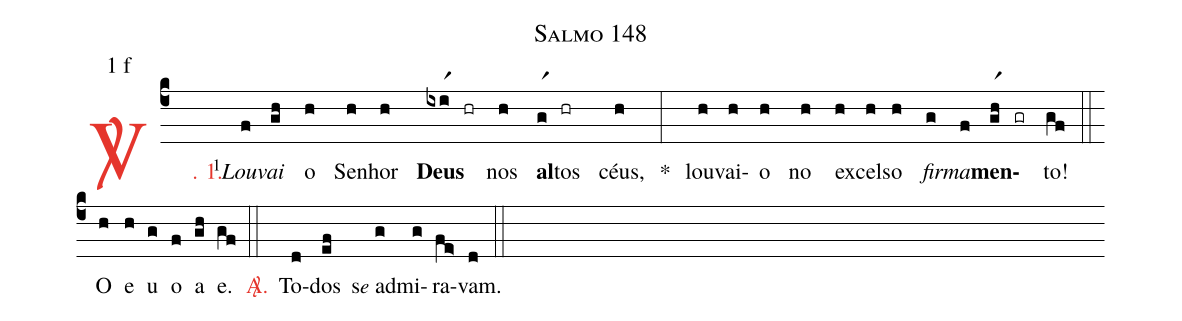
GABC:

name: Salmo 148;
mode: 1;
mode-differentia: f;
%%
(c4)

<c><sp>V/</sp>. 1.</c>() <v>\VSup{1}</v><i>Lou</i>(f)<i>vai</i>(gh) o(h) Se(h)nhor(h) <b>Deus</b>(ixir1 hr) nos(h) <b>al</b>(gr1)tos(hr) céus,(h) *(:) lou(h)vai-(h)o(h) no(h) ex(h)cel(h)so(h) <i>fir</i>(g)<i>ma</i>(f)<b>men</b>(gr1h gr)to!(gf) (::)

<eu>O(h) e(h) u(g) o(f) a(gh) e.</eu>(gf) (::)

<nlba><c><sp>A/</sp>.</c>() To</nlba>(d)dos(ef) s<e>e</e> ad(g)mi(g)ra(fe>)vam.(d) (::)
